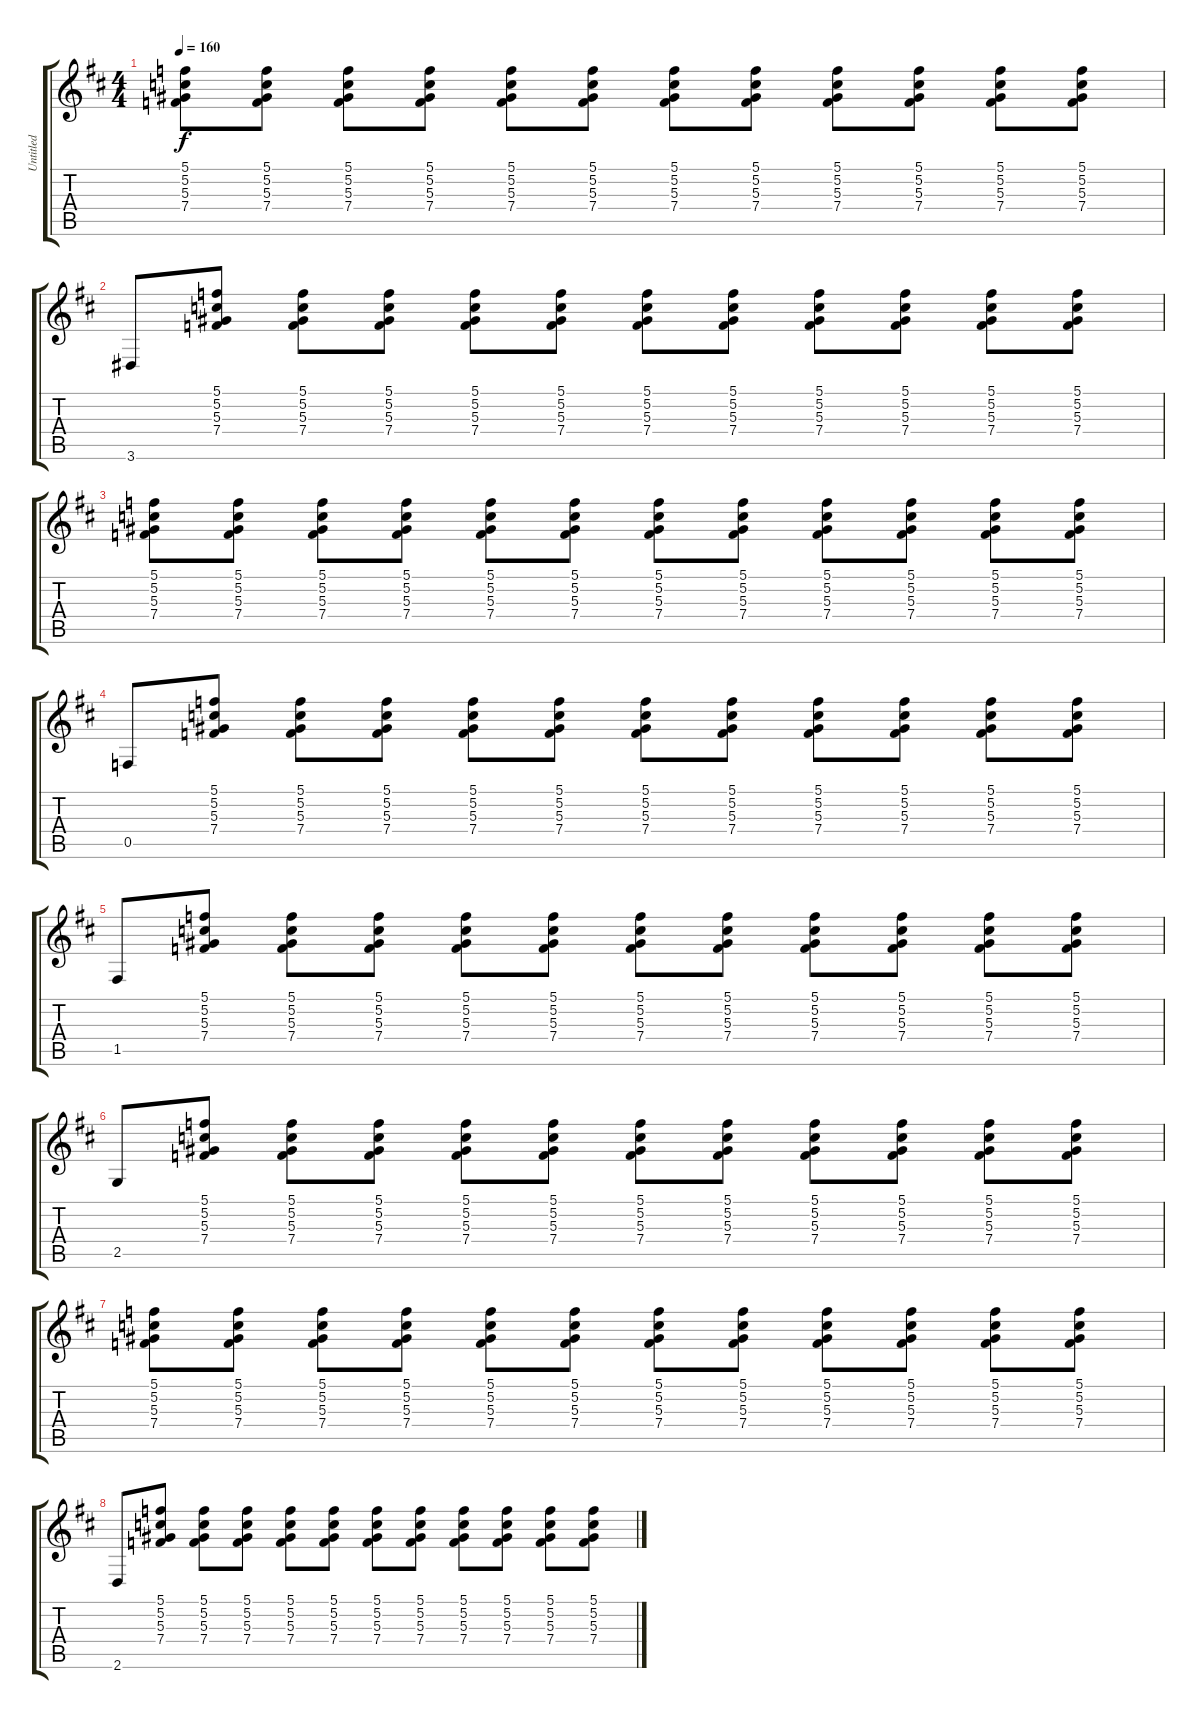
\track ("Untitled" "Untitled") {instrument overdrivenguitar}
\staff {score tabs}
\tuning (C4 G3 Eb3 Bb2 F2 C2) {hide}
\ts (4 4)
\tempo 160
\clef g2
\ks d
(5.1 5.2 5.3 7.4).8{dy f} (5.1 5.2 5.3 7.4).8 (5.1 5.2 5.3 7.4).8 (5.1 5.2 5.3 7.4).8 (5.1 5.2 5.3 7.4).8 (5.1 5.2 5.3 7.4).8 (5.1 5.2 5.3 7.4).8 (5.1 5.2 5.3 7.4).8 (5.1 5.2 5.3 7.4).8 (5.1 5.2 5.3 7.4).8 (5.1 5.2 5.3 7.4).8 (5.1 5.2 5.3 7.4).8 |
3.6.8 (5.1 5.2 5.3 7.4).8 (5.1 5.2 5.3 7.4).8 (5.1 5.2 5.3 7.4).8 (5.1 5.2 5.3 7.4).8 (5.1 5.2 5.3 7.4).8 (5.1 5.2 5.3 7.4).8 (5.1 5.2 5.3 7.4).8 (5.1 5.2 5.3 7.4).8 (5.1 5.2 5.3 7.4).8 (5.1 5.2 5.3 7.4).8 (5.1 5.2 5.3 7.4).8 |
(5.1 5.2 5.3 7.4).8 (5.1 5.2 5.3 7.4).8 (5.1 5.2 5.3 7.4).8 (5.1 5.2 5.3 7.4).8 (5.1 5.2 5.3 7.4).8 (5.1 5.2 5.3 7.4).8 (5.1 5.2 5.3 7.4).8 (5.1 5.2 5.3 7.4).8 (5.1 5.2 5.3 7.4).8 (5.1 5.2 5.3 7.4).8 (5.1 5.2 5.3 7.4).8 (5.1 5.2 5.3 7.4).8 |
0.5.8 (5.1 5.2 5.3 7.4).8 (5.1 5.2 5.3 7.4).8 (5.1 5.2 5.3 7.4).8 (5.1 5.2 5.3 7.4).8 (5.1 5.2 5.3 7.4).8 (5.1 5.2 5.3 7.4).8 (5.1 5.2 5.3 7.4).8 (5.1 5.2 5.3 7.4).8 (5.1 5.2 5.3 7.4).8 (5.1 5.2 5.3 7.4).8 (5.1 5.2 5.3 7.4).8 |
1.5.8 (5.1 5.2 5.3 7.4).8 (5.1 5.2 5.3 7.4).8 (5.1 5.2 5.3 7.4).8 (5.1 5.2 5.3 7.4).8 (5.1 5.2 5.3 7.4).8 (5.1 5.2 5.3 7.4).8 (5.1 5.2 5.3 7.4).8 (5.1 5.2 5.3 7.4).8 (5.1 5.2 5.3 7.4).8 (5.1 5.2 5.3 7.4).8 (5.1 5.2 5.3 7.4).8 |
2.5.8 (5.1 5.2 5.3 7.4).8 (5.1 5.2 5.3 7.4).8 (5.1 5.2 5.3 7.4).8 (5.1 5.2 5.3 7.4).8 (5.1 5.2 5.3 7.4).8 (5.1 5.2 5.3 7.4).8 (5.1 5.2 5.3 7.4).8 (5.1 5.2 5.3 7.4).8 (5.1 5.2 5.3 7.4).8 (5.1 5.2 5.3 7.4).8 (5.1 5.2 5.3 7.4).8 |
(5.1 5.2 5.3 7.4).8 (5.1 5.2 5.3 7.4).8 (5.1 5.2 5.3 7.4).8 (5.1 5.2 5.3 7.4).8 (5.1 5.2 5.3 7.4).8 (5.1 5.2 5.3 7.4).8 (5.1 5.2 5.3 7.4).8 (5.1 5.2 5.3 7.4).8 (5.1 5.2 5.3 7.4).8 (5.1 5.2 5.3 7.4).8 (5.1 5.2 5.3 7.4).8 (5.1 5.2 5.3 7.4).8 |
2.6.8 (5.1 5.2 5.3 7.4).8 (5.1 5.2 5.3 7.4).8 (5.1 5.2 5.3 7.4).8 (5.1 5.2 5.3 7.4).8 (5.1 5.2 5.3 7.4).8 (5.1 5.2 5.3 7.4).8 (5.1 5.2 5.3 7.4).8 (5.1 5.2 5.3 7.4).8 (5.1 5.2 5.3 7.4).8 (5.1 5.2 5.3 7.4).8 (5.1 5.2 5.3 7.4).8
